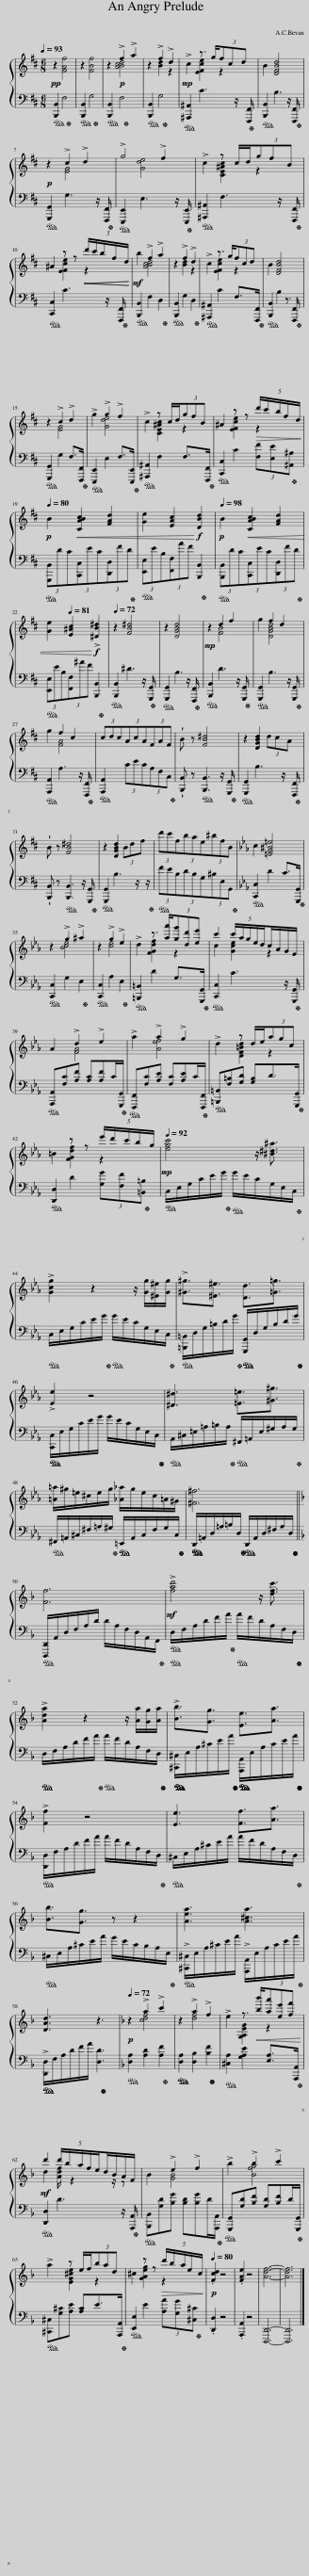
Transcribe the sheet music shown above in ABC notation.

X:1
%%score { ( 1 3 ) | 2 }
L:1/8
Q:1/4=93
M:6/8
I:linebreak $
K:D
V:1 treble
V:3 treble
V:2 bass
V:1
!pp! z2 [FAf]4 | z2 [FBf]4 | z2!p! !>!f2 !>!a2 | z2 !>!f2 !>!d2 |!mp! !>!c2 z3/2 g/(3fcd | %5
 B2 [DFBd]4 |$!p! z2 !>!c2 !>!d2 | !>!g4 !>!f2 | !>!c2 z c/d/(3gfB |$ ^A2 z z!<(!!<(! (5:4:5d'/c'/b/f/d/!<)!!<)! | %10
!mf! b2 !>!f2 !>!a2 | z2 !>!f2 !>!d2 | !>!c2 z3/2 g/(3fcd | B2 [DFBd]4 |$ z2 !>!c2 !>!d2 | %15
 !>!g2 !>!g2 !>!f2 | !>!c2 z c/d/(3gfB | ^A2 z z!>(! (5:4:5d'/c'/b/f/d/!>)! |$!p![Q:1/4=80] B2!<(! [CABc]2 [FAd]2 | [Ge]2 [EAc]2!<)!!f! [DBd]2 | %20
!p![Q:1/4=98] B2!<(! [CABc]2 [FAd]2 |$ [Ge]2[Q:1/4=81] [E^Ac]2!<)!!f! !>![^DB^d]2 |[Q:1/4=72] z2 [FB^d]4 | z2 [DGBd]4 |!mp! z2 d2 f2 | %25
 g2 f2 d2 |$ g2 f2 c2 | (3cdc(3AcA(3FAF | !wedge!B z [FB^d]4 | z2 [DGBd]2 (3dcA |$ %30
 !wedge!B z [FB^d]4 | z2 [DGBd]2 (3Bdf | (3d'c'f(3bae(3^bfB |[K:Eb] c2 [=EG^B=e]4 |$ z2 !>!g2 !>!^a2 | %35
 z2 !>!g2 !>!e2 | !>!d2 z3/2 [aa']/(3[gg'][dd'][ee'] | c'2 (5:4:5c'/a/g/e/d/c/A/G/E/ |$ A2 !>!d2 !>!e2 | !>!a2 !>!a2 !>!g2 | %40
 !>!d2 z d/e/(3agc |$ =B2 z z (5:4:5e'/d'/c'/b/g/ |[Q:1/4=92]!mp! [egc']4 z/ [^B^d^a]3/2 |$ !>![Gcg]2 z2 z/ [Gg]/[^E^e]/[Gg]/ | !>![^G^g]3/2[^E^e]3/2 [Dd]3/2[=G=g]3/2 |$ %45
 !>![Ee]2 z4 | [^D^d]3 [=E=e]3/2[^G^g]3/2 |$ [=A=a]/^g/=e/^c/e/g/ [_A_a]/g/e/c/=A/^G/ | [^F^f]6 ||$[K:F] [Ff]6 | %50
!mf! !>![fad']4 z/ [dfc']3/2 |$ !>![Ada]2 z2 z/ [Aa]/[Gg]/[Aa]/ | !>![Bb]3/2[Gg]3/2 [Ee]3/2[Aa]3/2 |$ !>![Ff]2 z4 | [Ee]3 [Ff]3/2[Aa]3/2 |$ %55
 [Bb]3/2[Gg]3/2 z z2 | [Aea]3 [A^ca]3 |$ [DAd]3 z3 |[K:F][Q:1/4=72]!p! z2 !>!a2 !>!c'2 | z2 !>!a2 !>!f2 | %60
 !>!e2 z3/2!<(! [bb']/(3[aa'][ee'][ff']!<)! |$!mf! d'2 (5:4:5d'/b/a/f/e/d/B/A/F/ | B2 !>!e2 !>!f2 | !>!b2 !>!b2 !>!c'2 |$ !>!a2 z e/f/(3bad | %65
 ^c2 z z!>(! (5:4:5d'/b/a/e/c/!>)! |!p![Q:1/4=80] .[Fcd]2 z4 | .[FAe]2 z4 | [Adf]6- | [Adf]6 |] %70
V:2
!ped! [B,,,B,,]2 F,4!ped-up! |!ped! [B,,,B,,]2 G,4!ped-up! |!ped! [B,,,B,,]2 F,4!ped-up! |!ped! [B,,,B,,]2 G,4!ped-up! |!ped! [^A,,,^A,,]2 C3 z/ [F,,,F,,]/!ped-up! | %5
!ped! [B,,,B,,]2 B,3 z/ [F,,,F,,]/!ped-up! |$!ped! [G,,,G,,]2 G,3 z/ [F,,,F,,]/!ped-up! |!ped! [E,,,E,,]2 E,3 z/ [E,,,E,,]/!ped-up! |!ped! [^A,,,^A,,]2 F,3 z/ [F,,,F,,]/!ped-up! |$!ped! [C,,C,]2 C3 z/ [F,,,F,,]/!ped-up! | %10
!ped! [B,,,B,,]2 F,2 D,2!ped-up! |!ped! [B,,,B,,]2 G,2 D,2!ped-up! |!ped! [^A,,,^A,,]2 C2 F,>[F,,,F,,]!ped-up! |!ped! [B,,,B,,]2 B,2 z3/2 [F,,,F,,]/!ped-up! |$!ped! [G,,,G,,]2 G,2 F,>[F,,,F,,]!ped-up! | %15
!ped! [E,,,E,,]2 E,2 F,>[E,,,E,,]!ped-up! |!ped! [^A,,,^A,,]2 F,2 F,>[F,,,F,,]!ped-up! |!ped! [C,,C,]2 C2 (3[F,F][E,E][^A,,^A,]!ped-up! |$!ped! (3[B,,,B,,]DC(3[C,,C,]EC(3[D,,D,]FD!ped-up! |!ped! (3[E,,E,]EB,(3[F,,F,]AF [B,,,B,,]2!ped-up! | %20
!ped! (3[B,,,B,,]DC(3[C,,C,]EC(3[D,,D,]FD!ped-up! |$!ped! (3[E,,E,]EB,(3[F,,F,]^AF [B,,,B,,]2!ped-up! |!ped! [B,,,B,,]2 ^D3 z/ [G,,,G,,]/!ped-up! |!ped! [G,,,G,,]2 B,3 z/ [F,,,F,,]/!ped-up! |!ped! [B,,,B,,]2 D3 z/ [G,,,G,,]/!ped-up! | %25
!ped! [G,,,G,,]2 B,3 z/ [G,,,G,,]/!ped-up! |$!ped! [A,,,A,,]2 A,3 z/ [F,,,F,,]/!ped-up! |!ped! [A,,,A,,]2 (3CEC(3A,F,C,!ped-up! | !wedge![B,,,B,,] z!ped! [B,,,B,,]3 z/ [G,,,G,,]/!ped-up! |!ped! [G,,,G,,]2 B,3 z/ [F,,,F,,]/!ped-up! |$ %30
 !wedge![B,,,B,,] z!ped! [B,,,B,,]3 z/ [G,,,G,,]/!ped-up! |!ped! [G,,,G,,]2 B,3 z/ z/!ped-up! |!ped! (3FEB,(3DB,G,(3^B,E,G,,!ped-up! |[K:Eb]!ped! [C,,C,]2 D2 C>[G,,,G,,]!ped-up! |$!ped! [C,,C,]2 G,2 E,2!ped-up! | %35
!ped! [C,,C,]2 A,2 E,2!ped-up! |!ped! [=B,,,=B,,]2 D2 G,>[G,,,G,,]!ped-up! |!ped! [C,,C,]2 C3 z/ [G,,,G,,]/!ped-up! |$!ped! [A,,,A,,][F,C][A,F] [A,C][A,F]C/[G,,,G,,]/!ped-up! |!ped! [F,,,F,,][F,C][A,E] [F,C][A,E]C/[F,,,F,,]/!ped-up! | %40
!ped! [=B,,,=B,,][F,=B,][G,D] [G,B,]D>[G,,,G,,]!ped-up! |$!ped! [D,,D,]2 D2 (3[G,G][F,F][=B,,=B,]!ped-up! |!ped! C,/E,/G,/C/E/G/!ped-up!!ped! G/E/C/G,/E,/C,/!ped-up! |$!ped! C,/E,/G,/C/E/G/!ped-up!!ped! G/E/C/G,/E,/C,/!ped-up! |!ped! [=B,,,=B,,]/D,/G,/=B,/D/G/!ped-up!!ped! [G,,,G,,]/D,/G,/B,/D/G/!ped-up! |$ %45
!ped! [C,,C,]/E,/G,/C/E/G/ G/E/C/G,/E,/C,/!ped-up! |!ped! A,,/^C,/=E,/=A,/=B,/A,/!ped-up!!ped! ^F,,/=A,,/E,/^G,/A,/G,/!ped-up! |$!ped! ^F,,/=A,,/^C,/^F,/=A,/^G,/!ped-up!!ped! =E,,/A,,/C,/F,/G,/C,/!ped-up! |!ped! D,,/=A,,/D,/=A,/=B,/D,/!ped-up!!ped! D,,/A,,/D,/^F,/A,/D,/!ped-up! ||$[K:F]!ped! [D,,,D,,]/A,,/D,/F,/A,/D/ D/A,/F,/D,/A,,/F,,/!ped-up! | %50
!ped! D,/F,/A,/D/F/A/!ped-up!!ped! A/F/D/A,/F,/D,/!ped-up! |$!ped! D,/F,/A,/D/F/A/!ped-up!!ped! A/F/D/A,/F,/D,/!ped-up! |!ped! [^C,,^C,]/E,/A,/^C/E/A/!ped-up!!ped! [A,,,A,,]/E,/A,/C/E/A/!ped-up! |$!ped! [D,,D,]/F,/A,/D/F/A/ A/F/D/A,/F,/D,/!ped-up! |!ped! ^C,/E,/A,/^C/E/A/ A/F/D/A,/F,/D,/!ped-up! |$ %55
!ped! ^C,/E,/A,/^C/E/A/ G/E/C/B,/A,/E,/!ped-up! |!ped! !>![^C,,^C,]/E,/A,/^C/E/A/ !>![A,,,A,,]/E,/A,/C/E/A/!ped-up! |$!ped! !>![D,,D,]/F,/A,/D/F/A/ [D,D]3!ped-up! |[K:F]!ped! [D,A,]2 [A,D]2 [A,F]2!ped-up! |!ped! [D,A,]2 [D,B,]2 [B,F]2!ped-up! | %60
!ped! [^C,A,]2 [G,A,E]2 [E,A,]>[A,,,A,,]!ped-up! |$!ped! [D,,D,]2 D3 z/ [A,,,A,,]/!ped-up! |!ped! [B,,,B,,][G,D][B,G] [B,D][B,G]D/[A,,,A,,]/!ped-up! |!ped! [G,,,G,,][G,D][B,F] [G,D][B,F]D/[G,,,G,,]/!ped-up! |$!ped! [^C,,^C,][G,^C][A,E] [A,C]E>[A,,,A,,]!ped-up! | %65
!ped! [E,,E,]2 E2 (3[A,A][G,G][^C,^C]!ped-up! | .[D,,D,]2 z4 | .[A,,,A,,]2 z4 | [D,,,D,,]6- | [D,,,D,,]6 |] %70
V:3
 x6 | x6 | x2 [ABcd]4 | x2 [Bd]2 z2 | x2 [EFce]2 z2 | %5
 x6 |$ x2 [EG]4 | x2 [Gde]4 | x2 [CE^Ac]2 z2 |$ x2 [EFce]2 z2 | %10
 x2 [ABcd]4 | x2 [Bd]2 z2 | x2 [EFce]2 z2 | x6 |$ x2 [EG]4 | %15
 x2 [Gde]4 | x2 [CE^Ac]2 z2 | x2 [EFce]2 z2 |$ x6 | x6 | %20
 x6 |$ x6 | x6 | x6 | x2 [FB]4 | %25
 x2 [DGBd]4 |$ x2 [FA]4 | x6 | x6 | x6 |$ %30
 x6 | x6 | x6 |[K:Eb] x6 |$ x2 [Bce]4 | %35
 x2 [ce]4 | x2 [FGdf]2 z2 | c2 [Gce]2 z2 |$ x2 [FA]4 | x2 [Aef]4 | %40
 x2 [DF=Bd]2 z2 |$ x2 [FGdf]2 z2 | x6 |$ x6 | x6 |$ %45
 x6 | x6 |$ x6 | x6 ||$[K:F] x6 | %50
 x6 |$ x6 | x6 |$ x6 | x6 |$ %55
 x6 | x6 |$ x6 |[K:F] x2 [cdf]4 | x2 [df]4 | %60
 x2 [G,A,EG]2 z2 |$ d2 [Adf]/ z2 z/ z | x2 [GB]4 | x2 [Bfg]4 |$ x2 [EG^ce]2 z2 | %65
 x2 [GAeg]2 z2 | x6 | x6 | x6 | x6 |] %70
